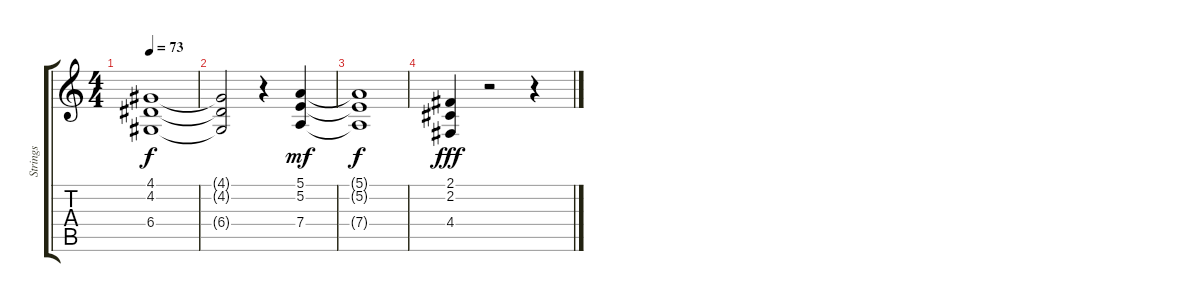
\track ("Strings" "Strings") {instrument stringensemble1}
\staff {score tabs}
\tuning (E4 B3 G3 D3 A2 E2) {hide}
\ts (4 4)
\tempo 73
\clef g2
\ks c
(4.1{t} 4.2{t} 6.4{t}).1{dy f} |
(4.1{t} 4.2{t} 6.4{t}).2 r.4 (5.1 5.2 7.4).4{dy mf} |
(5.1{t} 5.2{t} 7.4{t}).1{dy f} |
(2.1 2.2 4.4).4{dy fff} r.2 r.4
